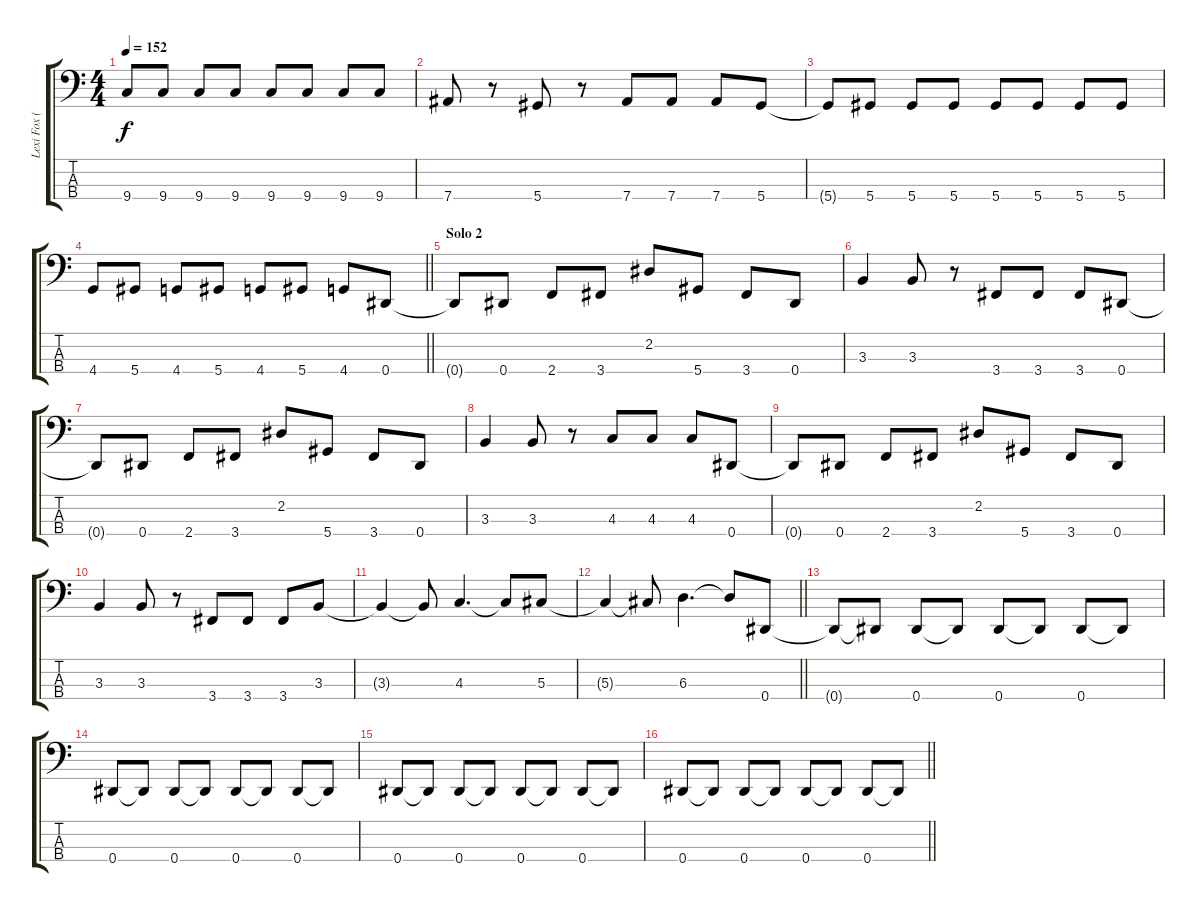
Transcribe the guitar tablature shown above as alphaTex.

\track ("Lexi Fox (Bass)" "Lexi Fox (") {instrument electricbassfinger}
\staff {score tabs}
\tuning (Gb2 Db2 Ab1 Eb1) {hide}
\ts (4 4)
\tempo 152
\clef f4
\ks c
9.4{t}.8{dy f} 9.4.8 9.4.8 9.4.8 9.4.8 9.4.8 9.4.8 9.4.8 |
7.4.8 r.8 5.4.8 r.8 7.4.8 7.4.8 7.4.8 5.4.8 |
5.4{t}.8 5.4.8 5.4.8 5.4.8 5.4.8 5.4.8 5.4.8 5.4.8 |
\barLineRight lightlight
4.4.8 5.4.8 4.4.8 5.4.8 4.4.8 5.4.8 4.4.8 0.4.8 |
\section ("" "Solo 2")
0.4{t}.8 0.4.8 2.4.8 3.4.8 2.2.8 5.4.8 3.4.8 0.4.8 |
3.3.4 3.3.8 r.8 3.4.8 3.4.8 3.4.8 0.4.8 |
0.4{t}.8 0.4.8 2.4.8 3.4.8 2.2.8 5.4.8 3.4.8 0.4.8 |
3.3.4 3.3.8 r.8 4.3.8 4.3.8 4.3.8 0.4.8 |
0.4{t}.8 0.4.8 2.4.8 3.4.8 2.2.8 5.4.8 3.4.8 0.4.8 |
3.3.4 3.3.8 r.8 3.4.8 3.4.8 3.4.8 3.3.8 |
3.3{t}.4 3.3{t}.8 4.3.4{d} 4.3{t}.8 5.3.8 |
\barLineRight lightlight
5.3{t}.4 5.3{t}.8 6.3.4{d} 6.3{t}.8 0.4.8 |
\section ("" "")
0.4{t}.8 0.4{t}.8 0.4.8 0.4{t}.8 0.4.8 0.4{t}.8 0.4.8 0.4{t}.8 |
0.4.8 0.4{t}.8 0.4.8 0.4{t}.8 0.4.8 0.4{t}.8 0.4.8 0.4{t}.8 |
0.4.8 0.4{t}.8 0.4.8 0.4{t}.8 0.4.8 0.4{t}.8 0.4.8 0.4{t}.8 |
\barLineRight lightlight
0.4.8 0.4{t}.8 0.4.8 0.4{t}.8 0.4.8 0.4{t}.8 0.4.8 0.4{t}.8
